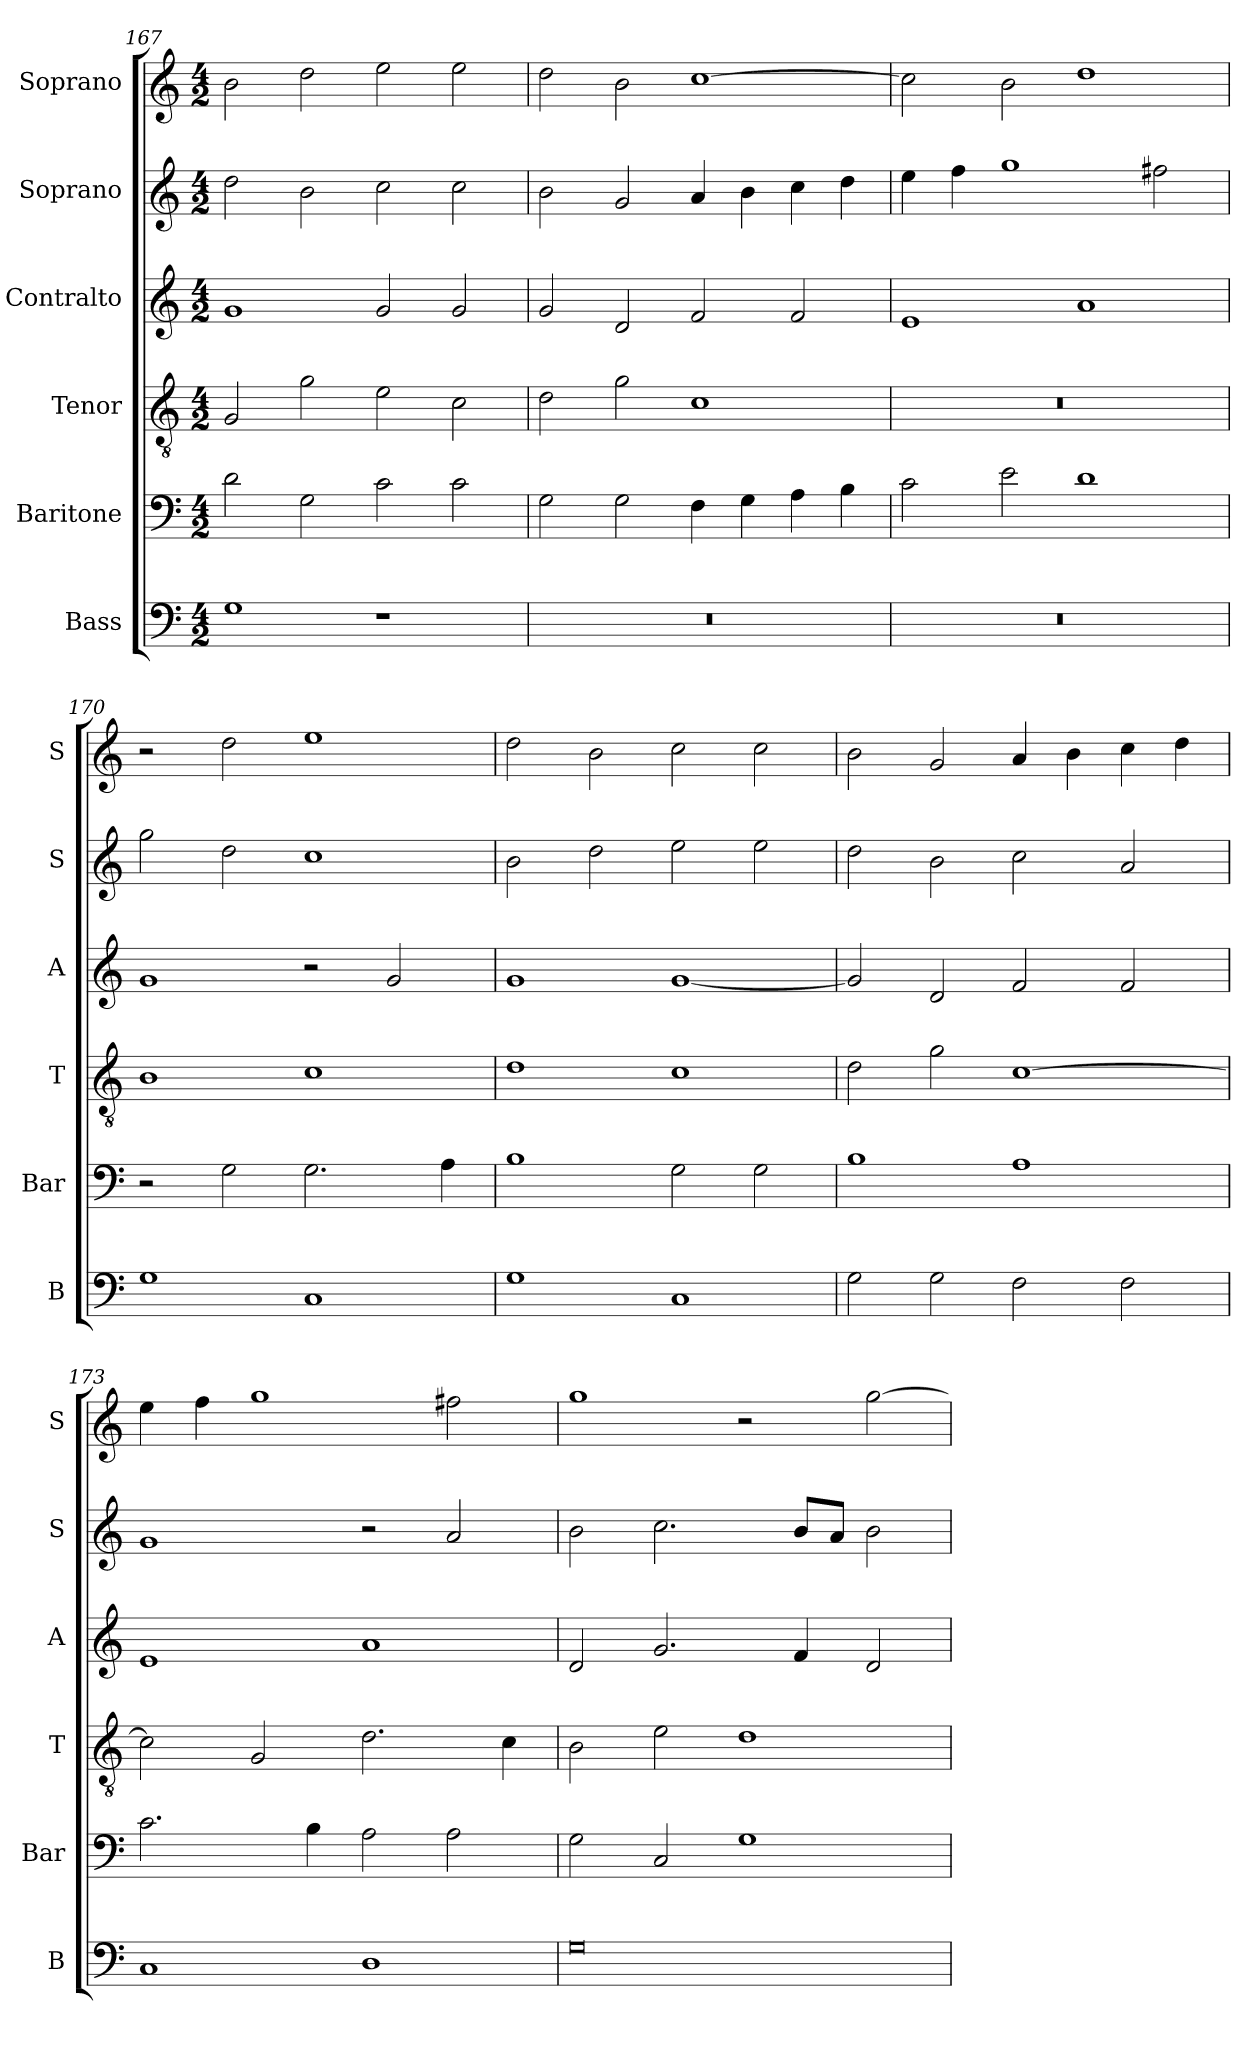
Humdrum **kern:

**kern	**kern	**kern	**kern	**kern	**kern
*part6	*part5	*part4	*part3	*part2	*part1
*staff6	*staff5	*staff4	*staff3	*staff2	*staff1
*I"Bass	*I"Baritone	*I"Tenor	*I"Contralto	*I"Soprano	*I"Soprano
*I'B	*I'Bar	*I'T	*I'A	*I'S	*I'S
*clefF4	*clefF4	*clefGv2	*clefG2	*clefG2	*clefG2
*k[]	*k[]	*k[]	*k[]	*k[]	*k[]
*G:mix	*G:mix	*G:mix	*G:mix	*G:mix	*G:mix
*M4/2	*M4/2	*M4/2	*M4/2	*M4/2	*M4/2
=167	=167	=167	=167	=167	=167
1G	2d	2G	1g	2dd	2b
.	2G	2g	.	2b	2dd
1r	2c	2e	2g	2cc	2ee
.	2c	2c	2g	2cc	2ee
=168	=168	=168	=168	=168	=168
0r	2G	2d	2g	2b	2dd
.	2G	2g	2d	2g	2b
.	4F	1c	2f	4a	[1cc
.	4G	.	.	4b	.
.	4A	.	2f	4cc	.
.	4B	.	.	4dd	.
=169	=169	=169	=169	=169	=169
0r	2c	0r	1e	4ee	2cc]
.	.	.	.	4ff	.
.	2e	.	.	1gg	2b
.	1d	.	1a	.	1dd
.	.	.	.	2ff#X	.
=170	=170	=170	=170	=170	=170
1G	2r	1B	1g	2gg	2r
.	2G	.	.	2dd	2dd
1C	2.G	1c	2r	1cc	1ee
.	.	.	2g	.	.
.	4A	.	.	.	.
=171	=171	=171	=171	=171	=171
1G	1B	1d	1g	2b	2dd
.	.	.	.	2dd	2b
1C	2G	1c	[1g	2ee	2cc
.	2G	.	.	2ee	2cc
=172	=172	=172	=172	=172	=172
2G	1B	2d	2g]	2dd	2b
2G	.	2g	2d	2b	2g
2F	1A	[1c	2f	2cc	4a
.	.	.	.	.	4b
2F	.	.	2f	2a	4cc
.	.	.	.	.	4dd
=173	=173	=173	=173	=173	=173
1C	2.c	2c]	1e	1g	4ee
.	.	.	.	.	4ff
.	.	2G	.	.	1gg
.	4B	.	.	.	.
1D	2A	2.d	1a	2r	.
.	2A	.	.	2a	2ff#X
.	.	4c	.	.	.
=174	=174	=174	=174	=174	=174
0G	2G	2B	2d	2b	1gg
.	2C	2e	2.g	2.cc	.
.	1G	1d	.	.	2r
.	.	.	4f	8b/L	.
.	.	.	.	8a/J	.
.	.	.	2d	2b	[2gg
=	=	=	=	=	=
*-	*-	*-	*-	*-	*-
